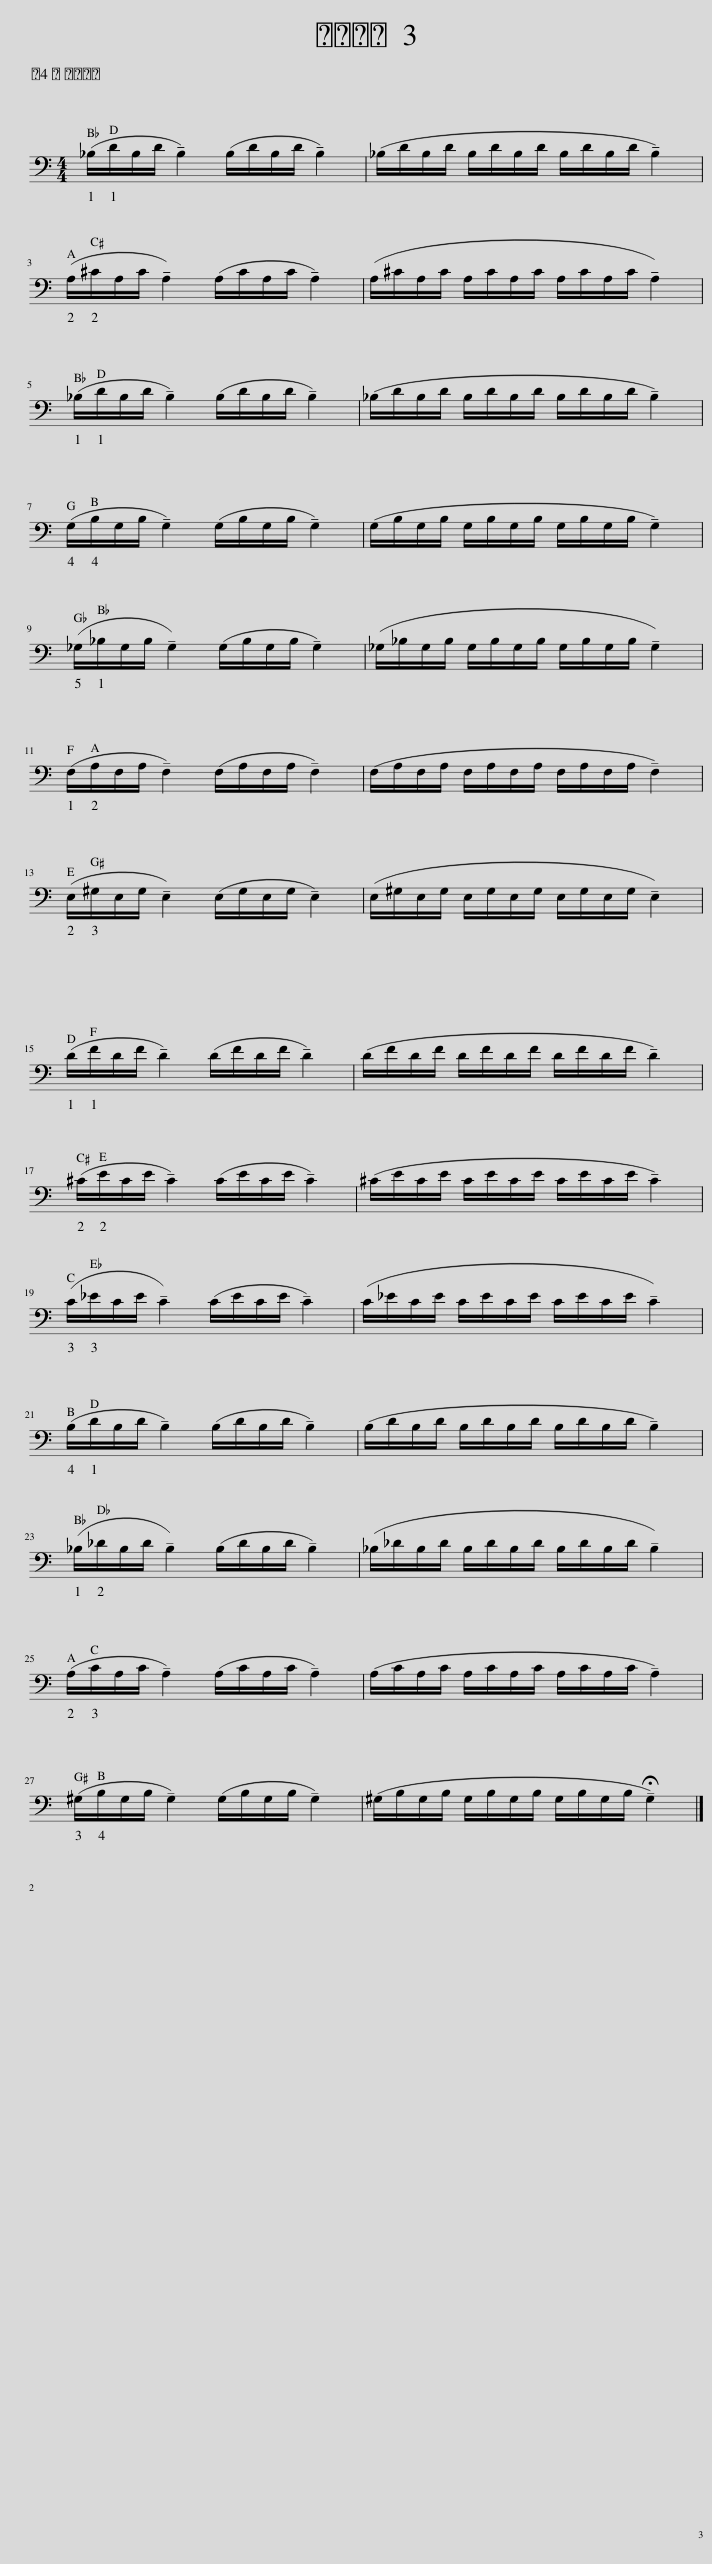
X:1
L:1/8
M:4/4
I:linebreak $
K:C
V:1 bass
V:1
 (_B,/D/B,/D/ !tenuto!B,2) (B,/D/B,/D/ !tenuto!B,2) | (_B,/D/B,/D/ B,/D/B,/D/ B,/D/B,/D/ !tenuto!B,2) |$ (A,/^C/A,/C/ !tenuto!A,2) (A,/C/A,/C/ !tenuto!A,2) | (A,/^C/A,/C/ A,/C/A,/C/ A,/C/A,/C/ !tenuto!A,2) |$ (_B,/D/B,/D/ !tenuto!B,2) (B,/D/B,/D/ !tenuto!B,2) | %5
 (_B,/D/B,/D/ B,/D/B,/D/ B,/D/B,/D/ !tenuto!B,2) |$ (G,/B,/G,/B,/ !tenuto!G,2) (G,/B,/G,/B,/ !tenuto!G,2) | (G,/B,/G,/B,/ G,/B,/G,/B,/ G,/B,/G,/B,/ !tenuto!G,2) |$ (_G,/_B,/G,/B,/ !tenuto!G,2) (G,/B,/G,/B,/ !tenuto!G,2) | (_G,/_B,/G,/B,/ G,/B,/G,/B,/ G,/B,/G,/B,/ !tenuto!G,2) |$ %10
 (F,/A,/F,/A,/ !tenuto!F,2) (F,/A,/F,/A,/ !tenuto!F,2) | (F,/A,/F,/A,/ F,/A,/F,/A,/ F,/A,/F,/A,/ !tenuto!F,2) |$ (E,/^G,/E,/G,/ !tenuto!E,2) (E,/G,/E,/G,/ !tenuto!E,2) | (E,/^G,/E,/G,/ E,/G,/E,/G,/ E,/G,/E,/G,/ !tenuto!E,2) |$ (D/F/D/F/ !tenuto!D2) (D/F/D/F/ !tenuto!D2) | %15
 (D/F/D/F/ D/F/D/F/ D/F/D/F/ !tenuto!D2) |$ (^C/E/C/E/ !tenuto!C2) (C/E/C/E/ !tenuto!C2) | (^C/E/C/E/ C/E/C/E/ C/E/C/E/ !tenuto!C2) |$ (C/_E/C/E/ !tenuto!C2) (C/E/C/E/ !tenuto!C2) | (C/_E/C/E/ C/E/C/E/ C/E/C/E/ !tenuto!C2) |$ %20
 (B,/D/B,/D/ !tenuto!B,2) (B,/D/B,/D/ !tenuto!B,2) | (B,/D/B,/D/ B,/D/B,/D/ B,/D/B,/D/ !tenuto!B,2) |$ (_B,/_D/B,/D/ !tenuto!B,2) (B,/D/B,/D/ !tenuto!B,2) | (_B,/_D/B,/D/ B,/D/B,/D/ B,/D/B,/D/ !tenuto!B,2) |$ (A,/C/A,/C/ !tenuto!A,2) (A,/C/A,/C/ !tenuto!A,2) | %25
 (A,/C/A,/C/ A,/C/A,/C/ A,/C/A,/C/ !tenuto!A,2) |$ (^G,/B,/G,/B,/ !tenuto!G,2) (G,/B,/G,/B,/ !tenuto!G,2) | (^G,/B,/G,/B,/ G,/B,/G,/B,/ G,/B,/G,/B,/ !tenuto!!fermata!G,2) |] %28
